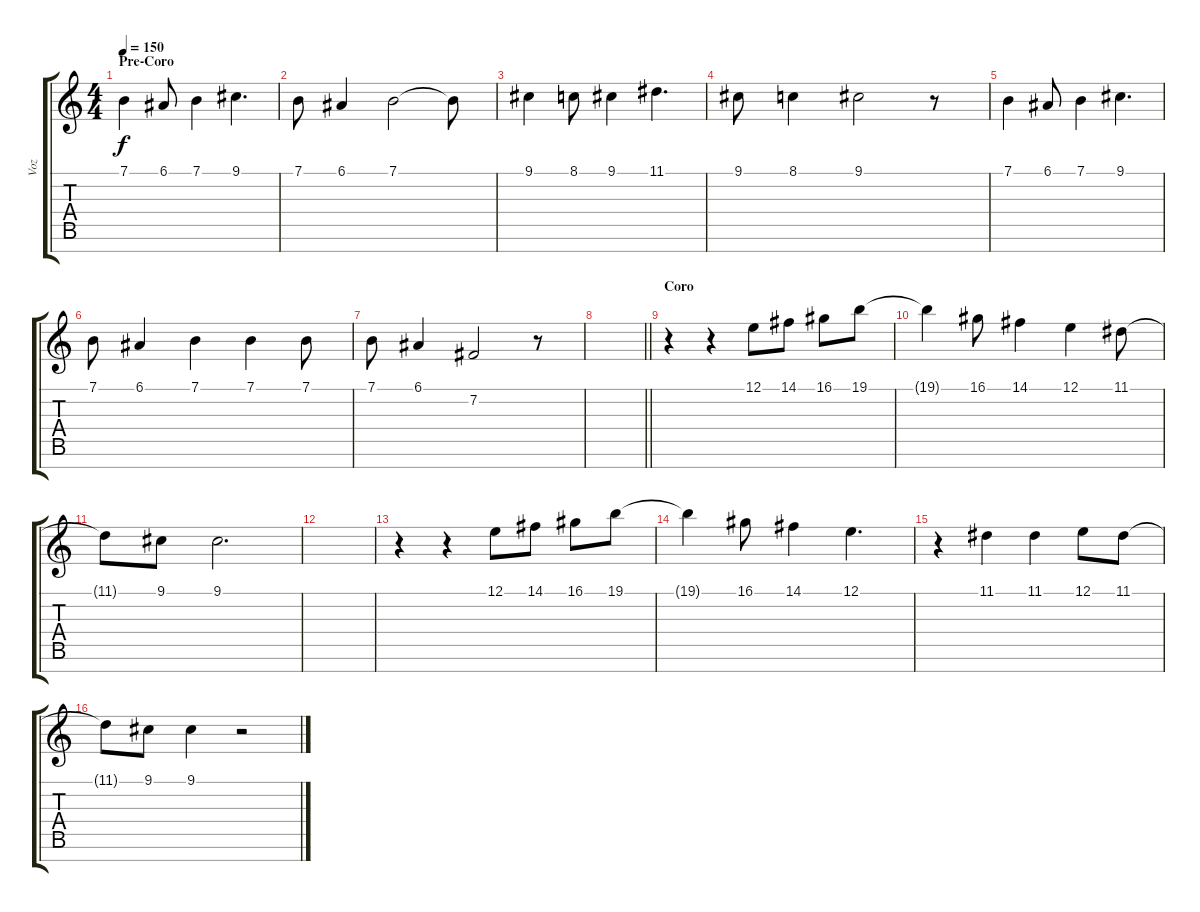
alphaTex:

\track ("Voz" "Voz") {instrument lead1square}
\staff {score tabs}
\tuning (E4 B3 G3 D3 A2 E2 B1) {hide}
\ts (4 4)
\section ("" "Pre-Coro")
\tempo 150
\clef g2
\ks c
7.1.4{dy f} 6.1.8 7.1.4 9.1.4{d} |
7.1.8 6.1.4 7.1.2 7.1{t}.8 |
9.1.4 8.1.8 9.1.4 11.1.4{d} |
9.1.8 8.1.4 9.1.2 r.8 |
7.1.4 6.1.8 7.1.4 9.1.4{d} |
7.1.8 6.1.4 7.1.4 7.1.4 7.1.8 |
7.1.8 6.1.4 7.2.2 r.8 |
\barLineRight lightlight
|
\section ("" "Coro")
r.4 r.4 12.1.8 14.1.8 16.1.8 19.1.8 |
19.1{t}.4 16.1.8 14.1.4 12.1.4 11.1.8 |
11.1{t}.8 9.1.8 9.1.2{d} |
|
r.4 r.4 12.1.8 14.1.8 16.1.8 19.1.8 |
19.1{t}.4 16.1.8 14.1.4 12.1.4{d} |
r.4 11.1.4 11.1.4 12.1.8 11.1.8 |
11.1{t}.8 9.1.8 9.1.4 r.2
